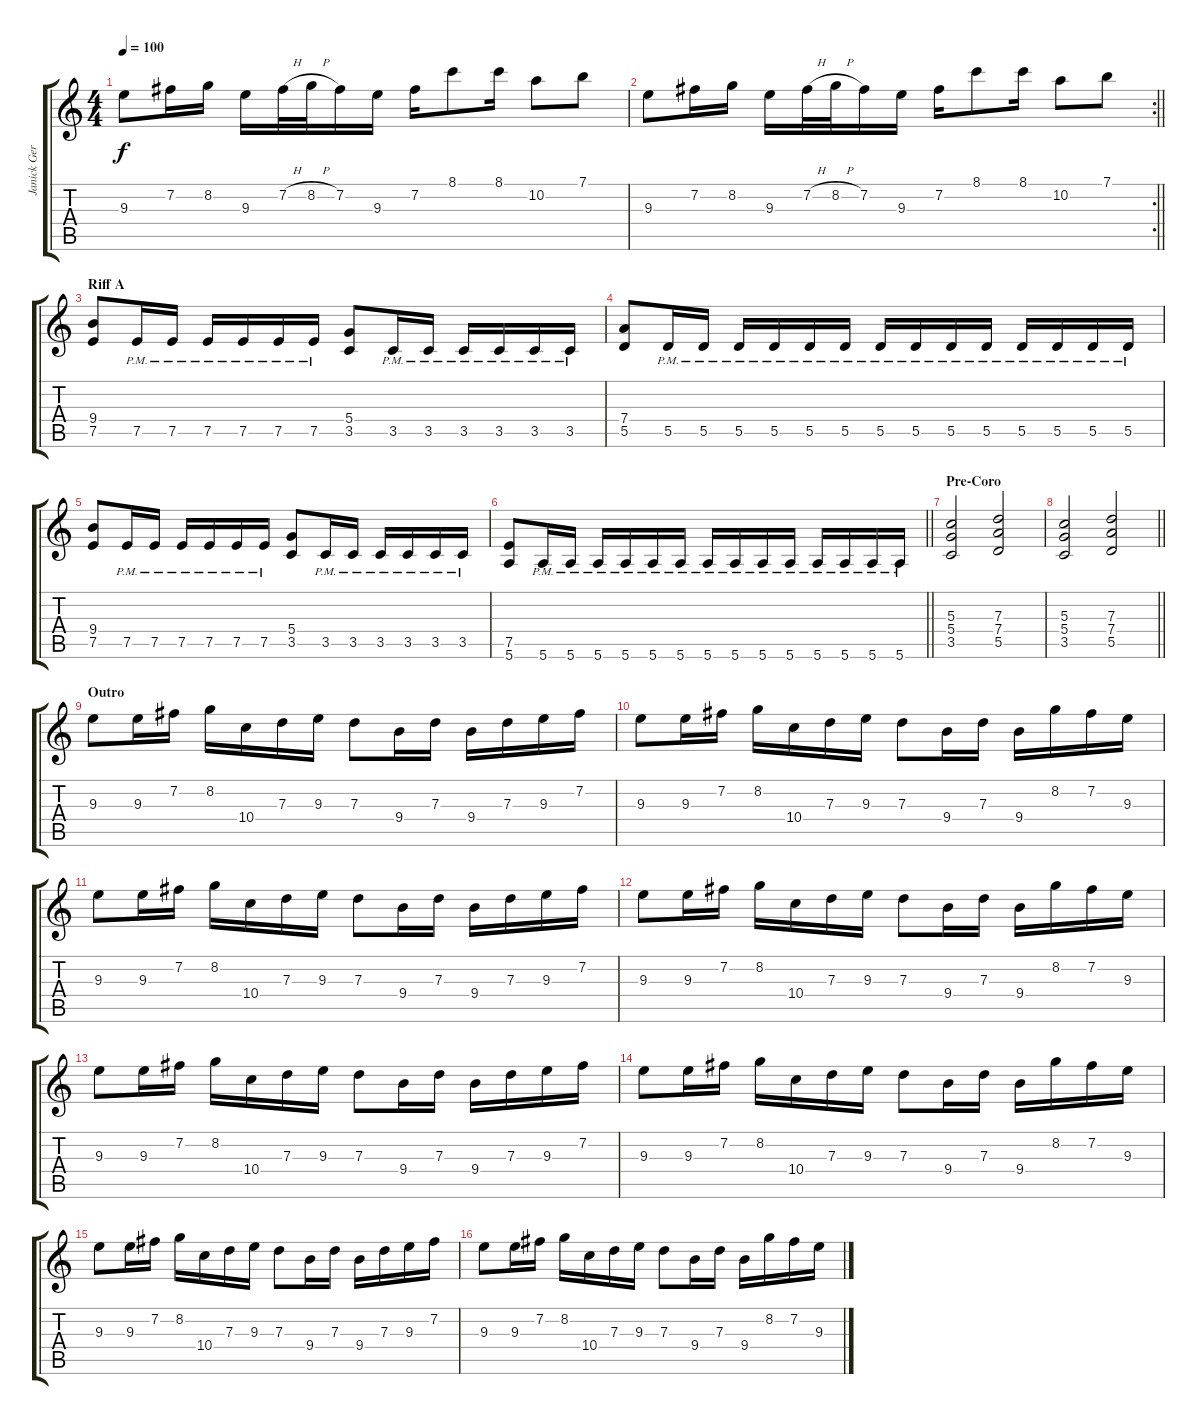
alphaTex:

\track ("Janick Gers" "Janick Ger") {instrument distortionguitar}
\staff {score tabs}
\tuning (E4 B3 G3 D3 A2 E2) {hide}
\ts (4 4)
\tempo 100
\clef g2
\ks c
9.3.8{dy f} 7.2.16 8.2.16 9.3.16 7.2{h}.32 8.2{h}.32 7.2.16 9.3.16 7.2.16 8.1.8 8.1.16 10.2.8 7.1.8 |
\rc 2
\barLineRight lightlight
9.3.8 7.2.16 8.2.16 9.3.16 7.2{h}.32 8.2{h}.32 7.2.16 9.3.16 7.2.16 8.1.8 8.1.16 10.2.8 7.1.8 |
\section ("" "Riff A")
(9.4 7.5).8 7.5{pm}.16 7.5{pm}.16 7.5{pm}.16 7.5{pm}.16 7.5{pm}.16 7.5{pm}.16 (5.4 3.5).8 3.5{pm}.16 3.5{pm}.16 3.5{pm}.16 3.5{pm}.16 3.5{pm}.16 3.5{pm}.16 |
(7.4 5.5).8 5.5{pm}.16 5.5{pm}.16 5.5{pm}.16 5.5{pm}.16 5.5{pm}.16 5.5{pm}.16 5.5{pm}.16 5.5{pm}.16 5.5{pm}.16 5.5{pm}.16 5.5{pm}.16 5.5{pm}.16 5.5{pm}.16 5.5{pm}.16 |
(9.4 7.5).8 7.5{pm}.16 7.5{pm}.16 7.5{pm}.16 7.5{pm}.16 7.5{pm}.16 7.5{pm}.16 (5.4 3.5).8 3.5{pm}.16 3.5{pm}.16 3.5{pm}.16 3.5{pm}.16 3.5{pm}.16 3.5{pm}.16 |
\barLineRight lightlight
(7.5 5.6).8 5.6{pm}.16 5.6{pm}.16 5.6{pm}.16 5.6{pm}.16 5.6{pm}.16 5.6{pm}.16 5.6{pm}.16 5.6{pm}.16 5.6{pm}.16 5.6{pm}.16 5.6{pm}.16 5.6{pm}.16 5.6{pm}.16 5.6{pm}.16 |
\section ("" "Pre-Coro")
(5.3 5.4 3.5).2 (7.3 7.4 5.5).2 |
\barLineRight lightlight
(5.3 5.4 3.5).2 (7.3 7.4 5.5).2 |
\section ("" "Outro")
9.3.8 9.3.16 7.2.16 8.2.16 10.4.16 7.3.16 9.3.16 7.3.8 9.4.16 7.3.16 9.4.16 7.3.16 9.3.16 7.2.16 |
9.3.8 9.3.16 7.2.16 8.2.16 10.4.16 7.3.16 9.3.16 7.3.8 9.4.16 7.3.16 9.4.16 8.2.16 7.2.16 9.3.16 |
9.3.8 9.3.16 7.2.16 8.2.16 10.4.16 7.3.16 9.3.16 7.3.8 9.4.16 7.3.16 9.4.16 7.3.16 9.3.16 7.2.16 |
9.3.8 9.3.16 7.2.16 8.2.16 10.4.16 7.3.16 9.3.16 7.3.8 9.4.16 7.3.16 9.4.16 8.2.16 7.2.16 9.3.16 |
9.3.8 9.3.16 7.2.16 8.2.16 10.4.16 7.3.16 9.3.16 7.3.8 9.4.16 7.3.16 9.4.16 7.3.16 9.3.16 7.2.16 |
9.3.8 9.3.16 7.2.16 8.2.16 10.4.16 7.3.16 9.3.16 7.3.8 9.4.16 7.3.16 9.4.16 8.2.16 7.2.16 9.3.16 |
9.3.8 9.3.16 7.2.16 8.2.16 10.4.16 7.3.16 9.3.16 7.3.8 9.4.16 7.3.16 9.4.16 7.3.16 9.3.16 7.2.16 |
9.3.8 9.3.16 7.2.16 8.2.16 10.4.16 7.3.16 9.3.16 7.3.8 9.4.16 7.3.16 9.4.16 8.2.16 7.2.16 9.3.16
